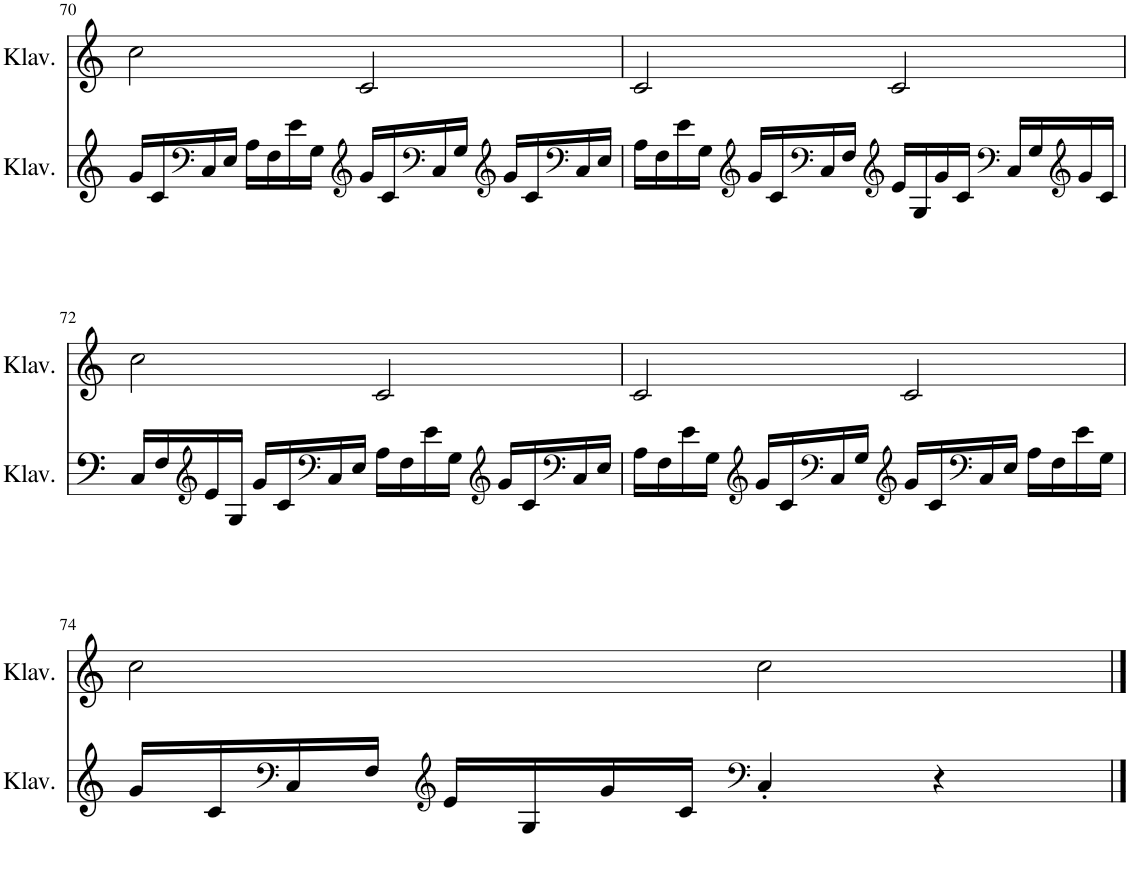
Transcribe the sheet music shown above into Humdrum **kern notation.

**kern	**kern
*part2	*part1
*staff2	*staff1
*I"Klavier	*I"Klavier
*I'Klav.	*I'Klav.
!!LO:PB:g=z
*clefG2	*clefG2
*k[]	*k[]
*M4/4	*M4/4
=70	=70
16g/LL	2cc\
16c/	.
*clefF4	*
16C/	.
16E/JJ	.
16A\LL	.
16F\	.
16e\	.
16G\JJ	.
*clefG2	*
16g/LL	2c/
16c/	.
*clefF4	*
16C/	.
16G/JJ	.
*clefG2	*
16g/LL	.
16c/	.
*clefF4	*
16C/	.
16E/JJ	.
=71	=71
16A\LL	2c/
16F\	.
16e\	.
16G\JJ	.
*clefG2	*
16g/LL	.
16c/	.
*clefF4	*
16C/	.
16F/JJ	.
*clefG2	*
16e/LL	2c/
16G/	.
16g/	.
16c/JJ	.
*clefF4	*
16C/LL	.
16G/	.
*clefG2	*
16g/	.
16c/JJ	.
!!LO:LB:g=z
=72	=72
16C/LL	2cc\
16F/	.
*clefG2	*
16e/	.
16G/JJ	.
16g/LL	.
16c/	.
*clefF4	*
16C/	.
16E/JJ	.
16A\LL	2c/
16F\	.
16e\	.
16G\JJ	.
*clefG2	*
16g/LL	.
16c/	.
*clefF4	*
16C/	.
16E/JJ	.
=73	=73
16A\LL	2c/
16F\	.
16e\	.
16G\JJ	.
*clefG2	*
16g/LL	.
16c/	.
*clefF4	*
16C/	.
16G/JJ	.
*clefG2	*
16g/LL	2c/
16c/	.
*clefF4	*
16C/	.
16E/JJ	.
16A\LL	.
16F\	.
16e\	.
16G\JJ	.
!!LO:LB:g=z
=74	=74
16g/LL	2cc\
16c/	.
*clefF4	*
16C/	.
16F/JJ	.
*clefG2	*
16e/LL	.
16G/	.
16g/	.
16c/JJ	.
*clefF4	*
4C'/	2cc\
4r	.
==	==
*-	*-
